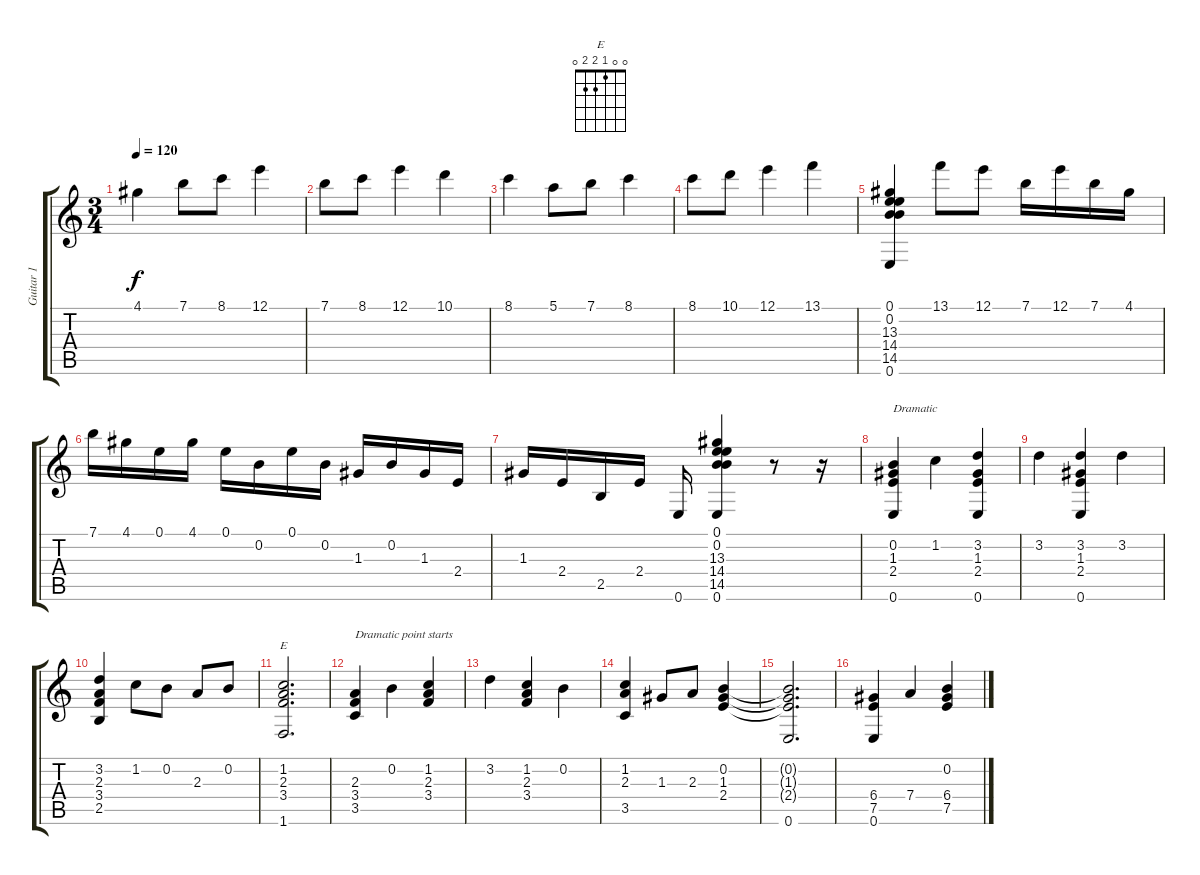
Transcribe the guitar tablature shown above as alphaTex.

\track ("Guitar 1" "Guitar 1") {instrument acousticguitarsteel}
\staff {score tabs}
\tuning (E4 B3 G3 D3 A2 E2) {hide}
\chord ("E" 0 0 1 2 2 0)
\ts (3 4)
\tempo 120
\clef g2
\ks c
4.1.4{dy f} 7.1.8 8.1.8 12.1.4 |
7.1.8 8.1.8 12.1.4 10.1.4 |
8.1.4 5.1.8 7.1.8 8.1.4 |
8.1.8 10.1.8 12.1.4 13.1.4 |
(0.1 0.2 13.3 14.4 14.5 0.6).4 13.1.8 12.1.8 7.1.16 12.1.16 7.1.16 4.1.16 |
7.1.16 4.1.16 0.1.16 4.1.16 0.1.16 0.2.16 0.1.16 0.2.16 1.3.16 0.2.16 1.3.16 2.4.16 |
1.3.16 2.4.16 2.5.16 2.4.16 0.6.16 (0.1 0.2 13.3 14.4 14.5 0.6).4 r.8 r.16 |
(0.2 1.3 2.4 0.6).4{txt "Dramatic"} 1.2.4 (3.2 1.3 2.4 0.6).4 |
3.2.4 (3.2 1.3 2.4 0.6).4 3.2.4 |
(3.2 2.3 3.4 2.5).4 1.2.8 0.2.8 2.3.8 0.2.8 |
(1.2 2.3 3.4 1.6).2{d ch "E"} |
(2.3 3.4 3.5).4{txt "Dramatic point starts"} 0.2.4 (1.2 2.3 3.4).4 |
3.2.4 (1.2 2.3 3.4).4 0.2.4 |
(1.2 2.3 3.5).4 1.3.8 2.3.8 (0.2 1.3 2.4).4 |
(0.2{t} 1.3{t} 2.4{t} 0.6).2{d} |
(6.4 7.5 0.6).4 7.4.4 (0.2 6.4 7.5).4
